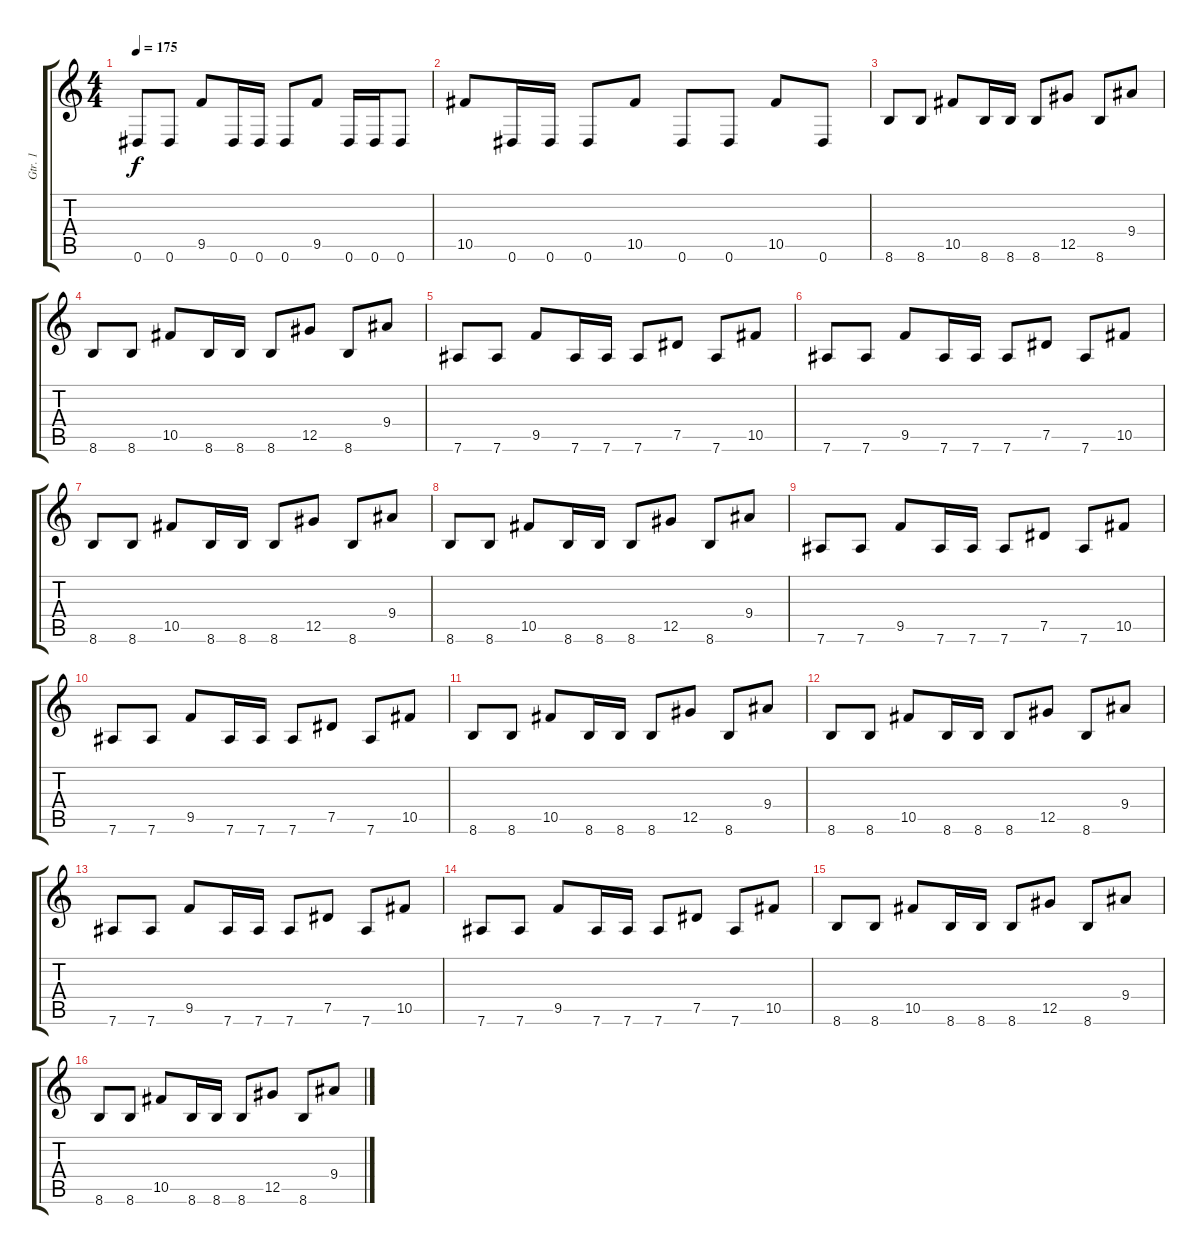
\track ("Gtr. 1" "Gtr. 1") {instrument distortionguitar}
\staff {score tabs}
\tuning (Eb4 Bb3 Gb3 Db3 Ab2 Eb2) {hide}
\ts (4 4)
\tempo 175
\clef g2
\ks c
0.6.8{dy f} 0.6.8 9.5.8 0.6.16 0.6.16 0.6.8 9.5.8 0.6.16 0.6.16 0.6.8 |
10.5.8 0.6.16 0.6.16 0.6.8 10.5.8 0.6.8 0.6.8 10.5.8 0.6.8 |
8.6.8 8.6.8 10.5.8 8.6.16 8.6.16 8.6.8 12.5.8 8.6.8 9.4.8 |
8.6.8 8.6.8 10.5.8 8.6.16 8.6.16 8.6.8 12.5.8 8.6.8 9.4.8 |
7.6.8 7.6.8 9.5.8 7.6.16 7.6.16 7.6.8 7.5.8 7.6.8 10.5.8 |
7.6.8 7.6.8 9.5.8 7.6.16 7.6.16 7.6.8 7.5.8 7.6.8 10.5.8 |
8.6.8 8.6.8 10.5.8 8.6.16 8.6.16 8.6.8 12.5.8 8.6.8 9.4.8 |
8.6.8 8.6.8 10.5.8 8.6.16 8.6.16 8.6.8 12.5.8 8.6.8 9.4.8 |
7.6.8 7.6.8 9.5.8 7.6.16 7.6.16 7.6.8 7.5.8 7.6.8 10.5.8 |
7.6.8 7.6.8 9.5.8 7.6.16 7.6.16 7.6.8 7.5.8 7.6.8 10.5.8 |
8.6.8 8.6.8 10.5.8 8.6.16 8.6.16 8.6.8 12.5.8 8.6.8 9.4.8 |
8.6.8 8.6.8 10.5.8 8.6.16 8.6.16 8.6.8 12.5.8 8.6.8 9.4.8 |
7.6.8 7.6.8 9.5.8 7.6.16 7.6.16 7.6.8 7.5.8 7.6.8 10.5.8 |
7.6.8 7.6.8 9.5.8 7.6.16 7.6.16 7.6.8 7.5.8 7.6.8 10.5.8 |
8.6.8 8.6.8 10.5.8 8.6.16 8.6.16 8.6.8 12.5.8 8.6.8 9.4.8 |
8.6.8 8.6.8 10.5.8 8.6.16 8.6.16 8.6.8 12.5.8 8.6.8 9.4.8
